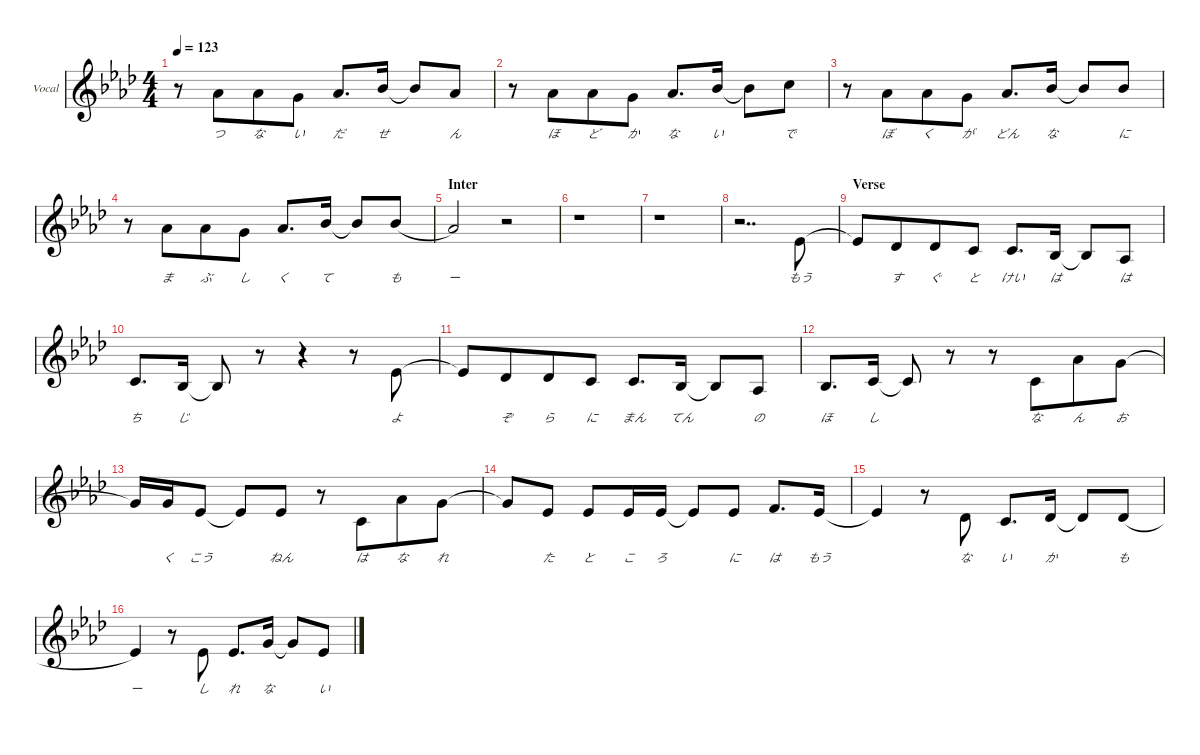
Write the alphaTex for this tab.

\defaultSystemsLayout 4
\hideDynamics
\bracketExtendMode nobrackets
\firstSystemTrackNameOrientation horizontal
\track ("Vocal" "Vocal") {defaultSystemsLayout 4 mute instrument lead7fifths}
\staff {score}
\tuning (E4 B3 G3 D3 A2 E2)
\ts (4 4)
\tempo 123
\clef g2
\scale
0.300803
\ks ab
r.8{dy f beam Down} 4.1{acc b}.8{lyrics (0 "つ") lyrics (1 "") lyrics (2 "") lyrics (3 "") lyrics (4 "") beam Up beam merge} 4.1{acc b}.8{lyrics (0 "な") lyrics (1 "") lyrics (2 "") lyrics (3 "") lyrics (4 "") beam Up beam merge} 3.1{acc forcenatural}.8{lyrics (0 "い") lyrics (1 "") lyrics (2 "") lyrics (3 "") lyrics (4 "") beam Up} 4.1{acc b}.8{d lyrics (0 "だ") lyrics (1 "") lyrics (2 "") lyrics (3 "") lyrics (4 "") beam Up} 6.1{acc b}.16{lyrics (0 "せ") lyrics (1 "") lyrics (2 "") lyrics (3 "") lyrics (4 "") beam Up} 6.1{t acc b}.8{beam Up} 4.1{acc b}.8{lyrics (0 "ん") lyrics (1 "") lyrics (2 "") lyrics (3 "") lyrics (4 "") beam Up} |
\scale
0.233803 r.8{beam Down beam merge} 4.1{acc b}.8{lyrics (0 "ほ") lyrics (1 "") lyrics (2 "") lyrics (3 "") lyrics (4 "") beam Up beam merge} 4.1{acc b}.8{lyrics (0 "ど") lyrics (1 "") lyrics (2 "") lyrics (3 "") lyrics (4 "") beam Up beam merge} 3.1{acc forcenatural}.8{lyrics (0 "か") lyrics (1 "") lyrics (2 "") lyrics (3 "") lyrics (4 "") beam Up} 4.1{acc b}.8{d lyrics (0 "な") lyrics (1 "") lyrics (2 "") lyrics (3 "") lyrics (4 "") beam Up} 6.1{acc b}.16{lyrics (0 "い") lyrics (1 "") lyrics (2 "") lyrics (3 "") lyrics (4 "") beam Up} 6.1{t acc b}.8{beam Down} 8.1{acc forcenatural}.8{lyrics (0 "で") lyrics (1 "") lyrics (2 "") lyrics (3 "") lyrics (4 "") beam Down} |
\scale
0.232697 r.8{beam Down} 4.1{acc b}.8{lyrics (0 "ぼ") lyrics (1 "") lyrics (2 "") lyrics (3 "") lyrics (4 "") beam Up beam merge} 4.1{acc b}.8{lyrics (0 "く") lyrics (1 "") lyrics (2 "") lyrics (3 "") lyrics (4 "") beam Up beam merge} 3.1{acc forcenatural}.8{lyrics (0 "が") lyrics (1 "") lyrics (2 "") lyrics (3 "") lyrics (4 "") beam Up} 4.1{acc b}.8{d lyrics (0 "どん") lyrics (1 "") lyrics (2 "") lyrics (3 "") lyrics (4 "") beam Up} 6.1{acc b}.16{lyrics (0 "な") lyrics (1 "") lyrics (2 "") lyrics (3 "") lyrics (4 "") beam Up} 6.1{t acc b}.8{beam Up} 6.1{acc b}.8{lyrics (0 "に") lyrics (1 "") lyrics (2 "") lyrics (3 "") lyrics (4 "") beam Up} |
\scale
0.232697 r.8{beam Down} 4.1{acc b}.8{lyrics (0 "ま") lyrics (1 "") lyrics (2 "") lyrics (3 "") lyrics (4 "") beam Up beam merge} 4.1{acc b}.8{lyrics (0 "ぶ") lyrics (1 "") lyrics (2 "") lyrics (3 "") lyrics (4 "") beam Up beam merge} 3.1{acc forcenatural}.8{lyrics (0 "し") lyrics (1 "") lyrics (2 "") lyrics (3 "") lyrics (4 "") beam Up} 4.1{acc b}.8{d lyrics (0 "く") lyrics (1 "") lyrics (2 "") lyrics (3 "") lyrics (4 "") beam Up} 6.1{acc b}.16{lyrics (0 "て") lyrics (1 "") lyrics (2 "") lyrics (3 "") lyrics (4 "") beam Up} 6.1{t acc b}.8{beam Up} 6.1{acc b}.8{lyrics (0 "も") lyrics (1 "") lyrics (2 "") lyrics (3 "") lyrics (4 "") legatoorigin beam Up} |
\section ("" "Inter")
\scale
0.300803 4.1{acc b}.2{lyrics (0 "ー") lyrics (1 "") lyrics (2 "") lyrics (3 "") lyrics (4 "") beam Up} r.2{beam Down} |
\scale
0.233802 r.1{beam Down} |
\scale
0.232697 r.1{beam Down} |
\scale
0.232698 r.2{dd beam Down beam merge} 4.2{acc b}.8{lyrics (0 "もう") lyrics (1 "") lyrics (2 "") lyrics (3 "") lyrics (4 "") dy mf beam Up} |
\section ("" "Verse")
\scale
0.301908 4.2{t acc b}.8{beam Up beam merge} 2.2{acc b}.8{lyrics (0 "す") lyrics (1 "") lyrics (2 "") lyrics (3 "") lyrics (4 "") beam Up beam merge} 2.2{acc b}.8{lyrics (0 "ぐ") lyrics (1 "") lyrics (2 "") lyrics (3 "") lyrics (4 "") beam Up beam merge} 1.2{acc forcenatural}.8{lyrics (0 "と") lyrics (1 "") lyrics (2 "") lyrics (3 "") lyrics (4 "") beam Up} 1.2{acc forcenatural}.8{d lyrics (0 "けい") lyrics (1 "") lyrics (2 "") lyrics (3 "") lyrics (4 "") beam Up} 3.3{acc b}.16{lyrics (0 "は") lyrics (1 "") lyrics (2 "") lyrics (3 "") lyrics (4 "") beam Up} 3.3{t acc b}.8{beam Up} 1.3{acc b}.8{lyrics (0 "は") lyrics (1 "") lyrics (2 "") lyrics (3 "") lyrics (4 "") beam Up} |
\scale
0.232698 1.2{acc forcenatural}.8{d lyrics (0 "ち") lyrics (1 "") lyrics (2 "") lyrics (3 "") lyrics (4 "") beam Up} 3.3{acc b}.16{lyrics (0 "じ") lyrics (1 "") lyrics (2 "") lyrics (3 "") lyrics (4 "") beam Up} 3.3{t acc b}.8{beam Up} r.8{beam Down} r.4{beam Down} r.8{beam Down} 4.2{acc b}.8{lyrics (0 "よ") lyrics (1 "") lyrics (2 "") lyrics (3 "") lyrics (4 "") beam Up} |
\scale
0.233802 4.2{t acc b}.8{dy f beam Up beam merge} 2.2{acc b}.8{lyrics (0 "ぞ") lyrics (1 "") lyrics (2 "") lyrics (3 "") lyrics (4 "") beam Up beam merge} 2.2{acc b}.8{lyrics (0 "ら") lyrics (1 "") lyrics (2 "") lyrics (3 "") lyrics (4 "") beam Up beam merge} 1.2{acc forcenatural}.8{lyrics (0 "に") lyrics (1 "") lyrics (2 "") lyrics (3 "") lyrics (4 "") beam Up} 1.2{acc forcenatural}.8{d lyrics (0 "まん") lyrics (1 "") lyrics (2 "") lyrics (3 "") lyrics (4 "") beam Up} 3.3{acc b}.16{lyrics (0 "てん") lyrics (1 "") lyrics (2 "") lyrics (3 "") lyrics (4 "") beam Up} 3.3{t acc b}.8{beam Up} 1.3{acc b}.8{lyrics (0 "の") lyrics (1 "") lyrics (2 "") lyrics (3 "") lyrics (4 "") beam Up} |
\scale
0.231592 3.3{acc b}.8{d lyrics (0 "ほ") lyrics (1 "") lyrics (2 "") lyrics (3 "") lyrics (4 "") beam Up} 5.3{acc forcenatural}.16{lyrics (0 "し") lyrics (1 "") lyrics (2 "") lyrics (3 "") lyrics (4 "") beam Up} 5.3{t acc forcenatural}.8{beam Up} r.8{beam Down} r.8{beam Down} 1.2{acc forcenatural}.8{lyrics (0 "な") lyrics (1 "") lyrics (2 "") lyrics (3 "") lyrics (4 "") beam Up beam merge} 4.1{acc b}.8{lyrics (0 "ん") lyrics (1 "") lyrics (2 "") lyrics (3 "") lyrics (4 "") beam Up beam merge} 3.1{acc forcenatural}.8{lyrics (0 "お") lyrics (1 "") lyrics (2 "") lyrics (3 "") lyrics (4 "") beam Up} |
\scale
0.301908 3.1{t acc forcenatural}.16{beam Up} 3.1{acc forcenatural}.16{lyrics (0 "く") lyrics (1 "") lyrics (2 "") lyrics (3 "") lyrics (4 "") beam Up} 4.2{acc b}.8{lyrics (0 "こう") lyrics (1 "") lyrics (2 "") lyrics (3 "") lyrics (4 "") beam Up} 4.2{t acc b}.8{beam Up} 4.2{acc b}.8{lyrics (0 "ねん") lyrics (1 "") lyrics (2 "") lyrics (3 "") lyrics (4 "") beam Up} r.8{beam Down} 1.2{acc forcenatural}.8{lyrics (0 "は") lyrics (1 "") lyrics (2 "") lyrics (3 "") lyrics (4 "") beam Up beam merge} 4.1{acc b}.8{lyrics (0 "な") lyrics (1 "") lyrics (2 "") lyrics (3 "") lyrics (4 "") beam Up beam merge} 3.1{acc forcenatural}.8{lyrics (0 "れ") lyrics (1 "") lyrics (2 "") lyrics (3 "") lyrics (4 "") beam Up} |
\scale
0.232697 3.1{t acc forcenatural}.8{beam Up beam merge} 4.2{acc b}.8{lyrics (0 "た") lyrics (1 "") lyrics (2 "") lyrics (3 "") lyrics (4 "") beam Up beam split} 4.2{acc b}.8{lyrics (0 "と") lyrics (1 "") lyrics (2 "") lyrics (3 "") lyrics (4 "") beam Up} 4.2{acc b}.16{lyrics (0 "こ") lyrics (1 "") lyrics (2 "") lyrics (3 "") lyrics (4 "") beam Up} 4.2{acc b}.16{lyrics (0 "ろ") lyrics (1 "") lyrics (2 "") lyrics (3 "") lyrics (4 "") beam Up} 4.2{t acc b}.8{beam Up} 4.2{acc b}.8{lyrics (0 "に") lyrics (1 "") lyrics (2 "") lyrics (3 "") lyrics (4 "") beam Up} 1.1{acc forcenatural}.8{d lyrics (0 "は") lyrics (1 "") lyrics (2 "") lyrics (3 "") lyrics (4 "") beam Up} 4.2{acc b}.16{lyrics (0 "もう") lyrics (1 "") lyrics (2 "") lyrics (3 "") lyrics (4 "") beam Up} |
\scale
0.233803 4.2{t acc b}.4{beam Up} r.8{beam Down} 2.2{acc b}.8{lyrics (0 "な") lyrics (1 "") lyrics (2 "") lyrics (3 "") lyrics (4 "") beam Up} 1.2{acc forcenatural}.8{d lyrics (0 "い") lyrics (1 "") lyrics (2 "") lyrics (3 "") lyrics (4 "") beam Up} 2.2{acc b}.16{lyrics (0 "か") lyrics (1 "") lyrics (2 "") lyrics (3 "") lyrics (4 "") beam Up} 2.2{t acc b}.8{beam Up} 2.2{acc b}.8{lyrics (0 "も") lyrics (1 "") lyrics (2 "") lyrics (3 "") lyrics (4 "") legatoorigin beam Up} |
\scale
0.231592 4.2{acc b}.4{lyrics (0 "ー") lyrics (1 "") lyrics (2 "") lyrics (3 "") lyrics (4 "") beam Up} r.8{beam Down} 4.2{acc b}.8{lyrics (0 "し") lyrics (1 "") lyrics (2 "") lyrics (3 "") lyrics (4 "") beam Up} 4.2{acc b}.8{d lyrics (0 "れ") lyrics (1 "") lyrics (2 "") lyrics (3 "") lyrics (4 "") beam Up} 3.1{acc forcenatural}.16{lyrics (0 "な") lyrics (1 "") lyrics (2 "") lyrics (3 "") lyrics (4 "") beam Up} 3.1{t acc forcenatural}.8{beam Up} 4.2{acc b}.8{lyrics (0 "い") lyrics (1 "") lyrics (2 "") lyrics (3 "") lyrics (4 "") beam Up}
